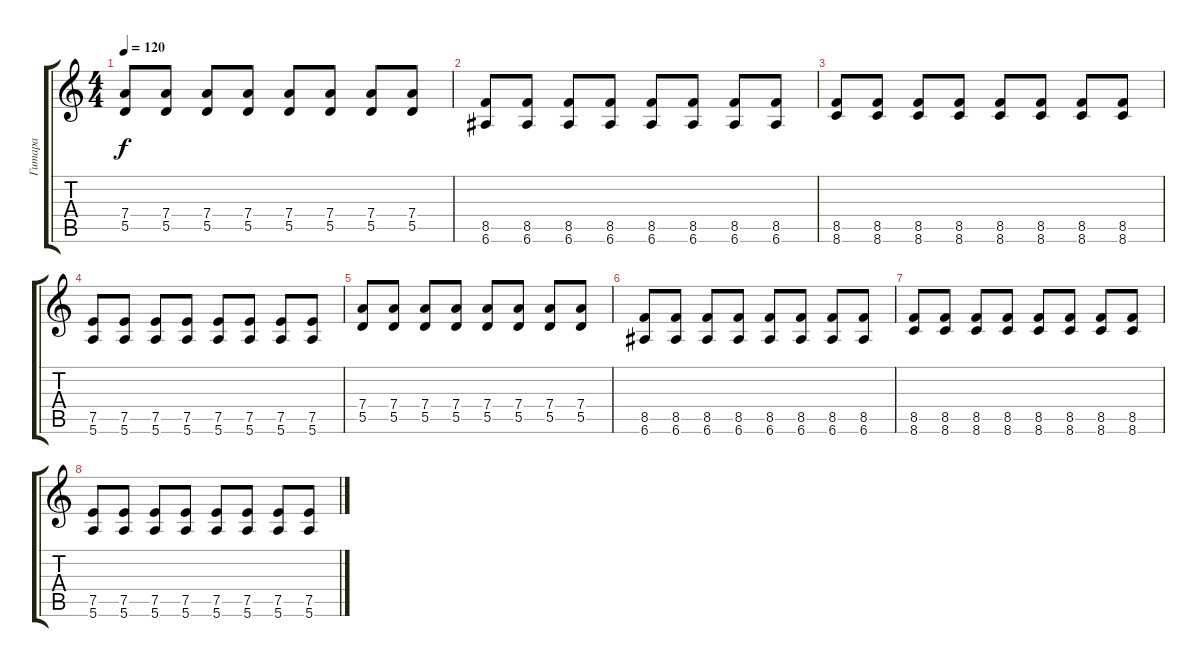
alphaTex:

\track ("Гитара" "Гитара") {instrument electricguitarclean}
\staff {score tabs}
\tuning (E4 B3 G3 D3 A2 E2) {hide}
\ts (4 4)
\tempo 120
\clef g2
\ks c
(7.4 5.5).8{dy f} (7.4 5.5).8 (7.4 5.5).8 (7.4 5.5).8 (7.4 5.5).8 (7.4 5.5).8 (7.4 5.5).8 (7.4 5.5).8 |
(8.5 6.6).8 (8.5 6.6).8 (8.5 6.6).8 (8.5 6.6).8 (8.5 6.6).8 (8.5 6.6).8 (8.5 6.6).8 (8.5 6.6).8 |
(8.5 8.6).8 (8.5 8.6).8 (8.5 8.6).8 (8.5 8.6).8 (8.5 8.6).8 (8.5 8.6).8 (8.5 8.6).8 (8.5 8.6).8 |
(7.5 5.6).8 (7.5 5.6).8 (7.5 5.6).8 (7.5 5.6).8 (7.5 5.6).8 (7.5 5.6).8 (7.5 5.6).8 (7.5 5.6).8 |
(7.4 5.5).8 (7.4 5.5).8 (7.4 5.5).8 (7.4 5.5).8 (7.4 5.5).8 (7.4 5.5).8 (7.4 5.5).8 (7.4 5.5).8 |
(8.5 6.6).8 (8.5 6.6).8 (8.5 6.6).8 (8.5 6.6).8 (8.5 6.6).8 (8.5 6.6).8 (8.5 6.6).8 (8.5 6.6).8 |
(8.5 8.6).8 (8.5 8.6).8 (8.5 8.6).8 (8.5 8.6).8 (8.5 8.6).8 (8.5 8.6).8 (8.5 8.6).8 (8.5 8.6).8 |
(7.5 5.6).8 (7.5 5.6).8 (7.5 5.6).8 (7.5 5.6).8 (7.5 5.6).8 (7.5 5.6).8 (7.5 5.6).8 (7.5 5.6).8
